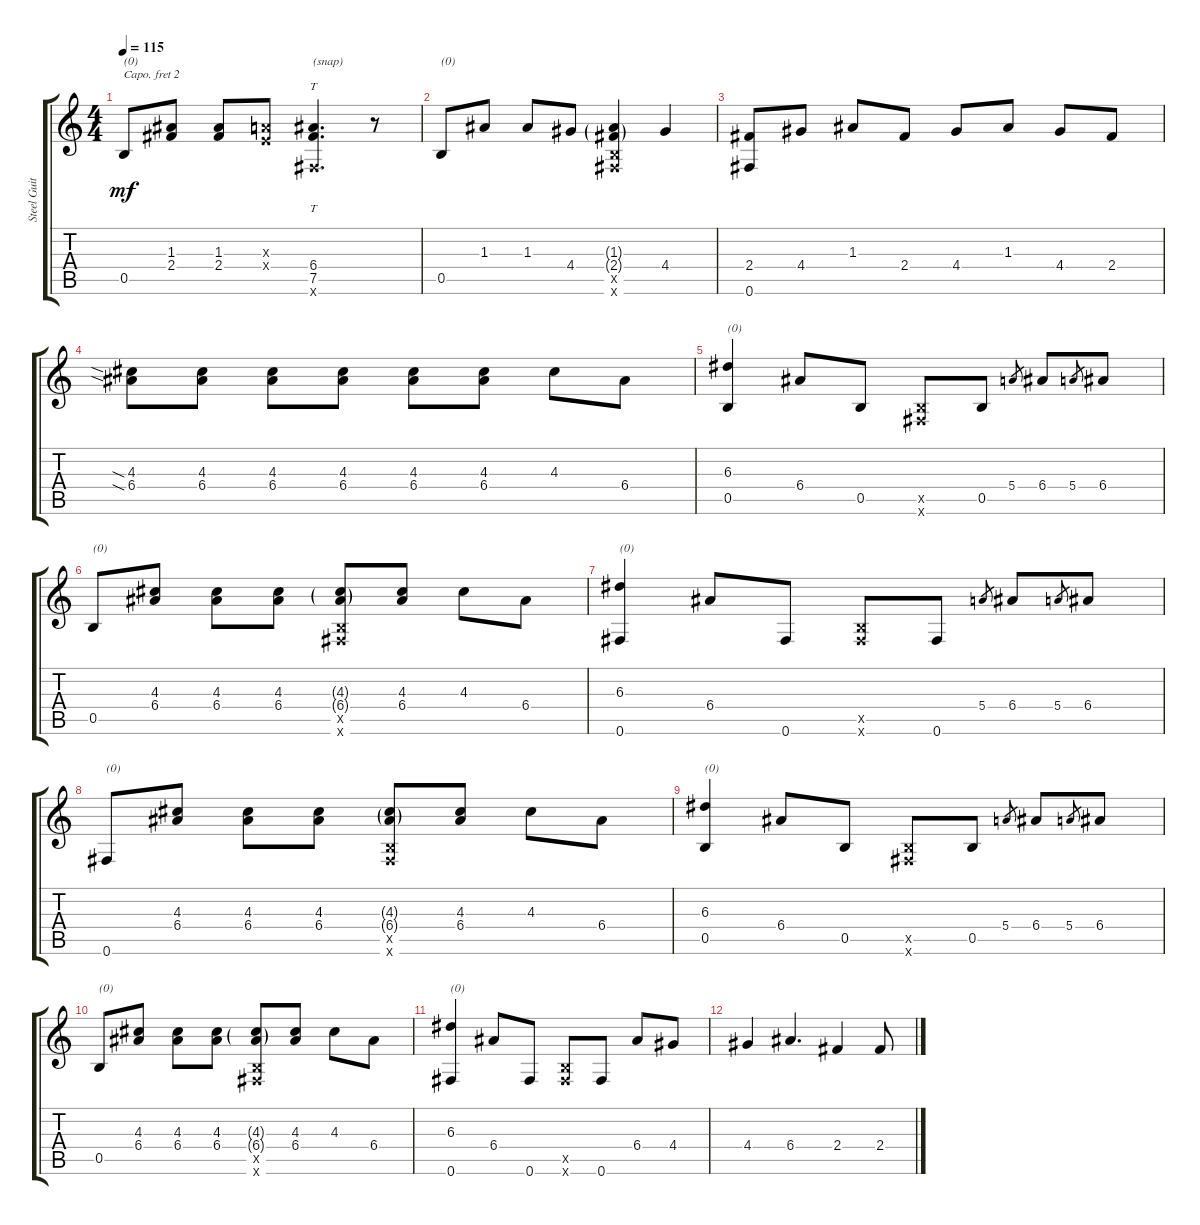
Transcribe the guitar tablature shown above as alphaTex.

\track ("Steel Guitar" "Steel Guit") {instrument acousticguitarsteel}
\staff {score tabs}
\capo 2
\tuning (E4 B3 G3 D3 A2 E2) {hide}
\ts (4 4)
\tempo 115
\clef g2
\ks c
0.5.8{txt "(0)" dy mf} (1.3 2.4).8 (1.3 2.4).8 (0.3{x} 0.4{x}).8 (6.4 7.5 0.6{x}).4{tt d txt "(snap)"} r.8 |
0.5.8{txt "(0)"} 1.3.8 1.3.8 4.4.8 (1.3{g} 2.4{g} 0.5{x} 0.6{x}).4 4.4.4 |
(2.4 0.6).8 4.4.8 1.3.8 2.4.8 4.4.8 1.3.8 4.4.8 2.4.8 |
(4.3{sia} 6.4{sia}).8 (4.3 6.4).8 (4.3 6.4).8 (4.3 6.4).8 (4.3 6.4).8 (4.3 6.4).8 4.3.8 6.4.8 |
(6.3 0.5).4{txt "(0)"} 6.4.8 0.5.8 (0.5{x} 0.6{x}).8 0.5.8 5.4.8{gr} 6.4.8 5.4.8{gr} 6.4.8 |
0.5.8{txt "(0)"} (4.3 6.4).8 (4.3 6.4).8 (4.3 6.4).8 (4.3{g} 6.4{g} 0.5{x} 0.6{x}).8 (4.3 6.4).8 4.3.8 6.4.8 |
(6.3 0.6).4{txt "(0)"} 6.4.8 0.6.8 (0.5{x} 0.6{x}).8 0.6.8 5.4.8{gr} 6.4.8 5.4.8{gr} 6.4.8 |
0.6.8{txt "(0)"} (4.3 6.4).8 (4.3 6.4).8 (4.3 6.4).8 (4.3{g} 6.4{g} 0.5{x} 0.6{x}).8 (4.3 6.4).8 4.3.8 6.4.8 |
(6.3 0.5).4{txt "(0)"} 6.4.8 0.5.8 (0.5{x} 0.6{x}).8 0.5.8 5.4.8{gr} 6.4.8 5.4.8{gr} 6.4.8 |
0.5.8{txt "(0)"} (4.3 6.4).8 (4.3 6.4).8 (4.3 6.4).8 (4.3{g} 6.4{g} 0.5{x} 0.6{x}).8 (4.3 6.4).8 4.3.8 6.4.8 |
(6.3 0.6).4{txt "(0)"} 6.4.8 0.6.8 (0.5{x} 0.6{x}).8 0.6.8 6.4.8 4.4.8 |
4.4.4 6.4.4{d} 2.4.4 2.4.8
